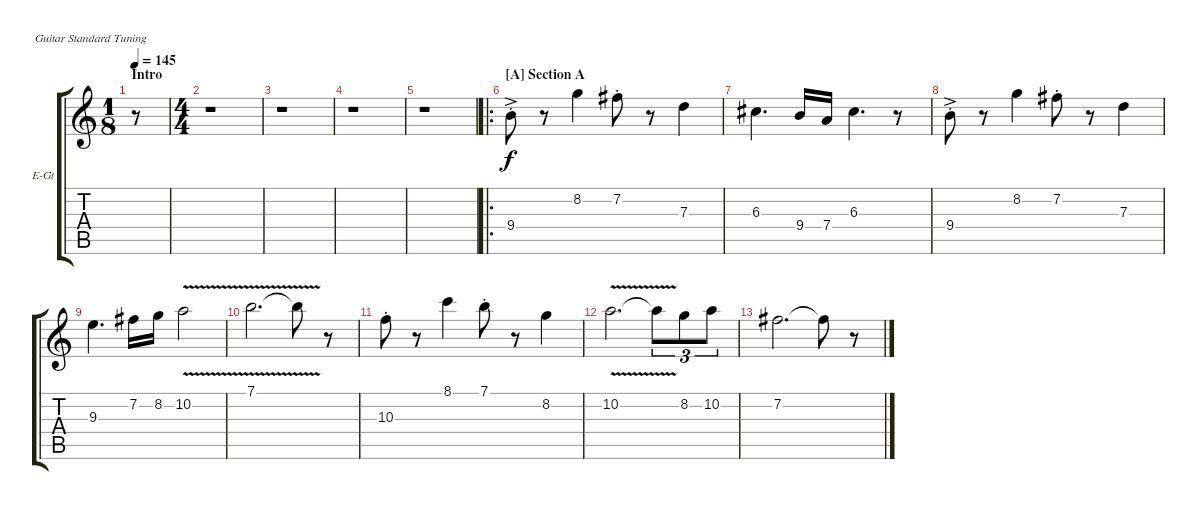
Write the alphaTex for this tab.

\defaultSystemsLayout 4
\bracketExtendMode groupsimilarinstruments
\firstSystemTrackNameOrientation horizontal
\otherSystemsTrackNameOrientation horizontal
\track ("Left Side Trumpet/etc" "E-Gt") {instrument electricguitarclean}
\staff {score tabs}
\tuning (E4 B3 G3 D3 A2 E2)
\ts (1 8)
\section ("" "Intro")
\tempo 145
\clef g2
\scale
0.39527
\ks c
r.8{dy f instrument electricguitarclean} |
\ts (4 4)
\scale
0.39527 r.1 |
\scale
0.209459 r.1 |
\scale
0.373737 r.1 |
\scale
0.313131 r.1 |
\ro
\section ("A" "Section A")
\scale
0.313131 9.4{ac st}.8 r.8 8.2.4 7.2{st}.8 r.8 7.3.4 |
\scale
0.333333 6.3.4{d} 9.4.16 7.4.16 6.3.4{d} r.8 |
\scale
0.333333 9.4{ac st}.8 r.8 8.2.4 7.2{st}.8 r.8 7.3.4 |
\scale
0.333333 9.3.4{d} 7.2.16 8.2.16 10.2{v}.2 |
\scale
0.333333 7.1{v}.2{d} 7.1{v t}.8 r.8 |
\scale
0.333333 10.3{st}.8 r.8 8.1.4 7.1{st}.8 r.8 8.2.4 |
\scale
0.333333 10.2{v}.2{d} 10.2{t}.8{tu (3 2)} 8.2.8{tu (3 2)} 10.2.8{tu (3 2)} |
\scale
0.333333 7.2.2{d} 7.2{t}.8 r.8 |
\scale
0.333333 |
\scale
0.333333 |
\scale
0.333333
